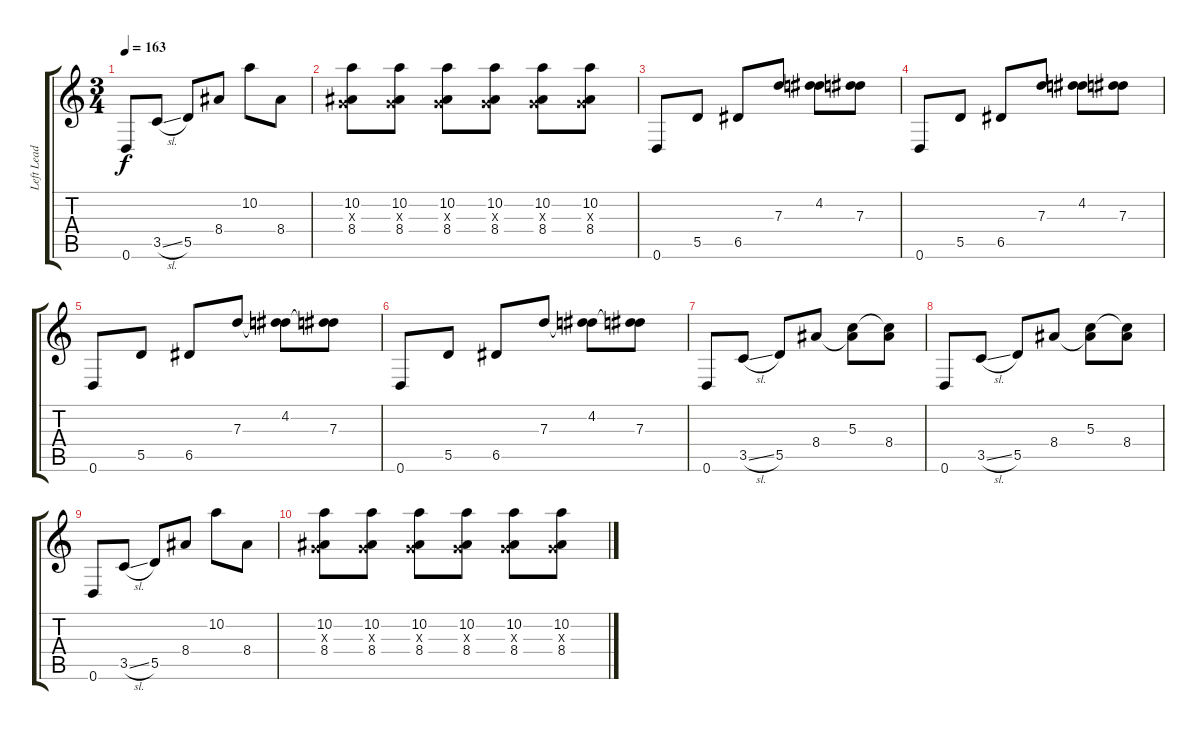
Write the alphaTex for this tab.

\track ("Left Lead" "Left Lead") {instrument distortionguitar}
\staff {score tabs}
\tuning (E4 B3 G3 D3 A2 D2) {hide}
\ts (3 4)
\tempo 163
\clef g2
\ks c
0.6.8{dy f} 3.5{sl}.8 5.5.8 8.4.8 10.2.8 8.4.8 |
(10.2 0.3{x} 8.4).8 (10.2 0.3{x} 8.4).8 (10.2 0.3{x} 8.4).8 (10.2 0.3{x} 8.4).8 (10.2 0.3{x} 8.4).8 (10.2 0.3{x} 8.4).8 |
0.6.8 5.5.8 6.5.8 7.3.8 (4.2 7.3{t}).8 (4.2{t} 7.3).8 |
0.6.8 5.5.8 6.5.8 7.3.8 (4.2 7.3{t}).8 (4.2{t} 7.3).8 |
0.6.8 5.5.8 6.5.8 7.3.8 (4.2 7.3{t}).8 (4.2{t} 7.3).8 |
0.6.8 5.5.8 6.5.8 7.3.8 (4.2 7.3{t}).8 (4.2{t} 7.3).8 |
0.6.8 3.5{sl}.8 5.5.8 8.4.8 (5.3 8.4{t}).8 (5.3{t} 8.4).8 |
0.6.8 3.5{sl}.8 5.5.8 8.4.8 (5.3 8.4{t}).8 (5.3{t} 8.4).8 |
0.6.8 3.5{sl}.8 5.5.8 8.4.8 10.2.8 8.4.8 |
(10.2 0.3{x} 8.4).8 (10.2 0.3{x} 8.4).8 (10.2 0.3{x} 8.4).8 (10.2 0.3{x} 8.4).8 (10.2 0.3{x} 8.4).8 (10.2 0.3{x} 8.4).8
